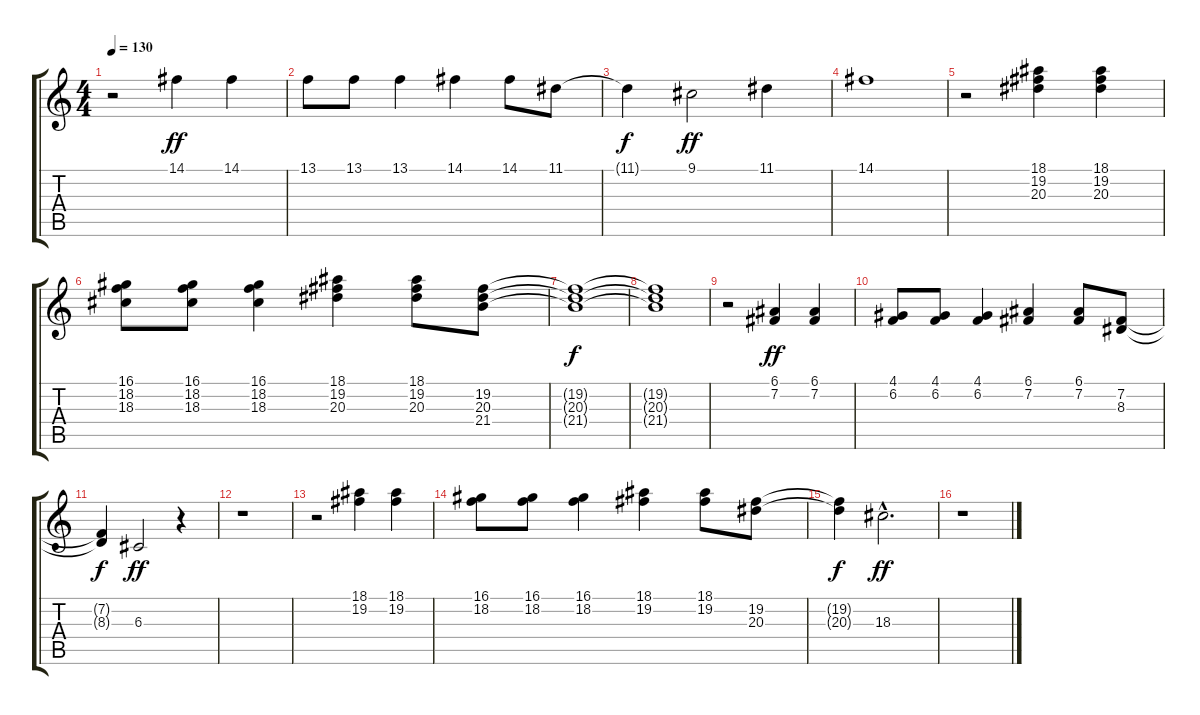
\track "" {instrument lead2sawtooth}
\staff {score tabs}
\tuning (E4 B3 G3 D3 A2 E2) {hide}
\ts (4 4)
\tempo 130
\clef g2
\ks c
r.2{dy ff} 14.1.4 14.1.4 |
13.1.8 13.1.8 13.1.4 14.1.4 14.1.8 11.1.8 |
11.1{t}.4{dy f} 9.1.2{dy ff} 11.1.4 |
14.1.1 |
r.2 (18.1 19.2 20.3).4 (18.1 19.2 20.3).4 |
(16.1 18.2 18.3).8 (16.1 18.2 18.3).8 (16.1 18.2 18.3).4 (18.1 19.2 20.3).4 (18.1 19.2 20.3).8 (19.2 20.3 21.4).8 |
(19.2{t} 20.3{t} 21.4{t}).1{dy f} |
(19.2{t} 20.3{t} 21.4{t}).1 |
r.2 (6.1 7.2).4{dy ff volume 14} (6.1 7.2).4 |
(4.1 6.2).8 (4.1 6.2).8 (4.1 6.2).4 (6.1 7.2).4 (6.1 7.2).8 (7.2 8.3).8 |
(7.2{t} 8.3{t}).4{dy f} 6.3.2{dy ff} r.4 |
r.1 |
r.2 (18.1 19.2).4 (18.1 19.2).4 |
(16.1 18.2).8 (16.1 18.2).8 (16.1 18.2).4 (18.1 19.2).4 (18.1 19.2).8 (19.2 20.3).8 |
(19.2{t} 20.3{t}).4{dy f} 18.3{hac}.2{d dy ff volume 11} |
r.1
